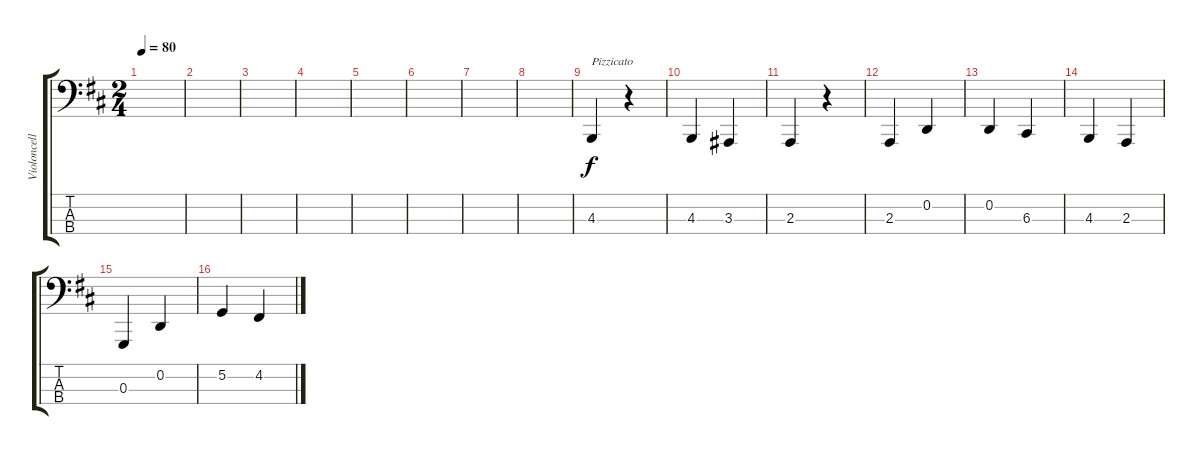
\track ("Violoncello" "Violoncell") {instrument cello}
\staff {score tabs}
\tuning (A2 D2 G1 C1) {hide}
\ts (2 4)
\tempo 80
\clef f4
\ks d
|
|
|
|
|
|
|
|
4.3.4{txt "Pizzicato" instrument pizzicatostrings} r.4 |
4.3.4 3.3.4 |
2.3.4 r.4 |
2.3.4 0.2.4 |
0.2.4 6.3.4 |
4.3.4 2.3.4 |
0.3.4 0.2.4 |
5.2.4 4.2.4
